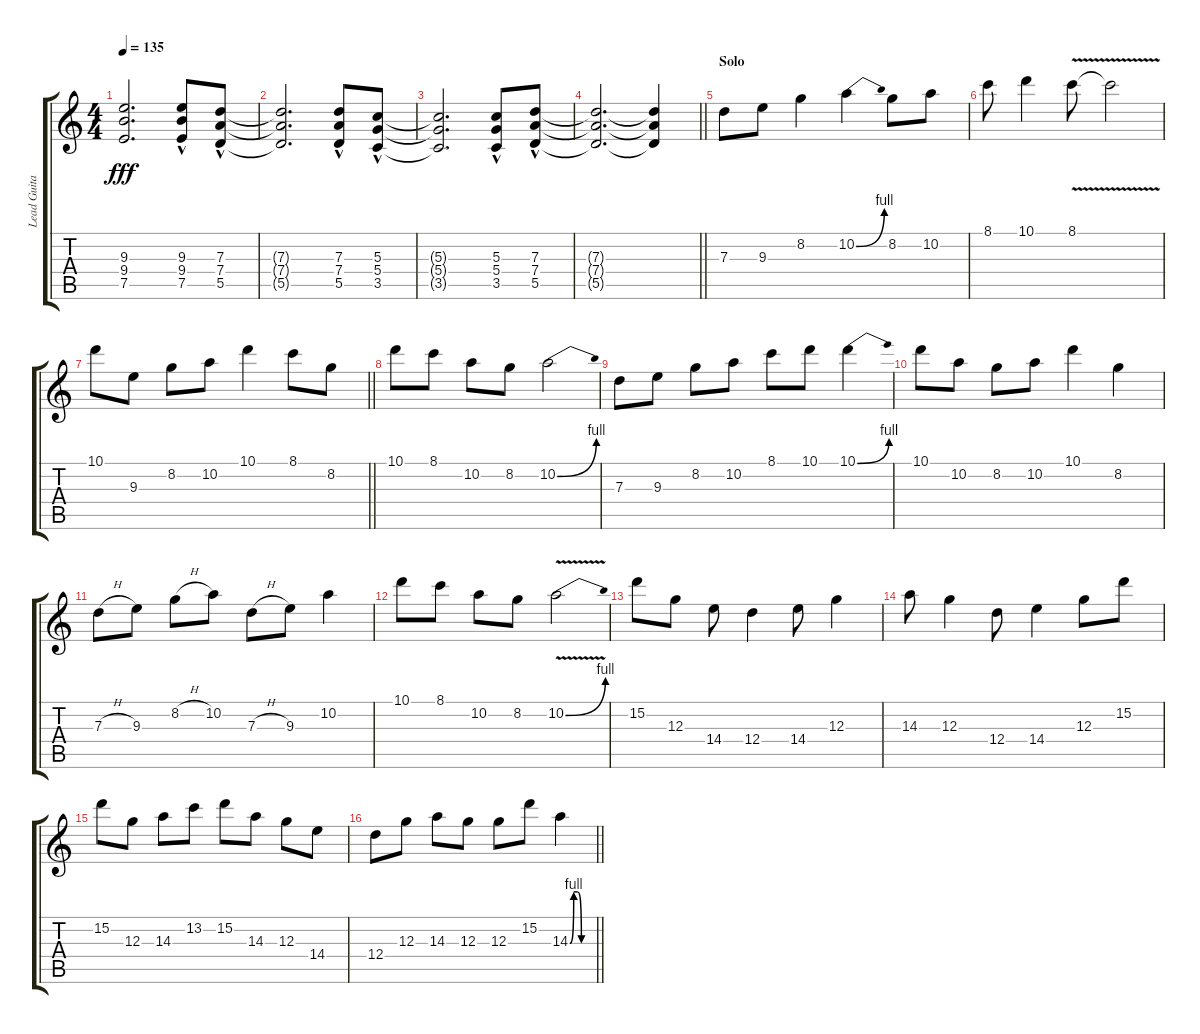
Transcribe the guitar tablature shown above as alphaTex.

\track ("Lead Guitar" "Lead Guita") {instrument overdrivenguitar}
\staff {score tabs}
\tuning (E4 B3 G3 D3 A2 E2) {hide}
\ts (4 4)
\tempo 135
\clef g2
\ks c
(9.3{t} 9.4{t} 7.5{t}).2{d dy fff} (9.3{hac} 9.4{hac} 7.5{hac}).8 (7.3{hac} 7.4{hac} 5.5{hac}).8 |
(7.3{t} 7.4{t} 5.5{t}).2{d} (7.3{hac} 7.4{hac} 5.5{hac}).8 (5.3{hac} 5.4{hac} 3.5{hac}).8 |
(5.3{t} 5.4{t} 3.5{t}).2{d} (5.3{hac} 5.4{hac} 3.5{hac}).8 (7.3{hac} 7.4{hac} 5.5{hac}).8 |
\barLineRight lightlight
(7.3{t} 7.4{t} 5.5{t}).2{d} (7.3{t} 7.4{t} 5.5{t}).4 |
\section ("" "Solo")
7.3.8{volume 16} 9.3.8 8.2.4 10.2{be (bend 0 0 60 4)}.4 8.2.8 10.2.8 |
8.1.8 10.1.4 8.1{v}.8 8.1{t}.2 |
\barLineRight lightlight
10.1.8 9.3.8 8.2.8 10.2.8 10.1.4 8.1.8 8.2.8 |
\section ("" "")
10.1.8 8.1.8 10.2.8 8.2.8 10.2{be (bend 0 0 60 4)}.2 |
7.3.8 9.3.8 8.2.8 10.2.8 8.1.8 10.1.8 10.1{be (bend 0 0 60 4)}.4 |
10.1.8 10.2.8 8.2.8 10.2.8 10.1.4 8.2.4 |
7.3{h}.8 9.3.8 8.2{h}.8 10.2.8 7.3{h}.8 9.3.8 10.2.4 |
10.1.8 8.1.8 10.2.8 8.2.8 10.2{be (bend 0 0 60 4) v}.2 |
15.2.8 12.3.8 14.4.8 12.4.4 14.4.8 12.3.4 |
14.3.8 12.3.4 12.4.8 14.4.4 12.3.8 15.2.8 |
15.2.8 12.3.8 14.3.8 13.2.8 15.2.8 14.3.8 12.3.8 14.4.8 |
\barLineRight lightlight
12.4.8 12.3.8 14.3.8 12.3.8 12.3.8 15.2.8 14.3{be (custom 0 0 10 4 20 4 30 0 60 0)}.4
